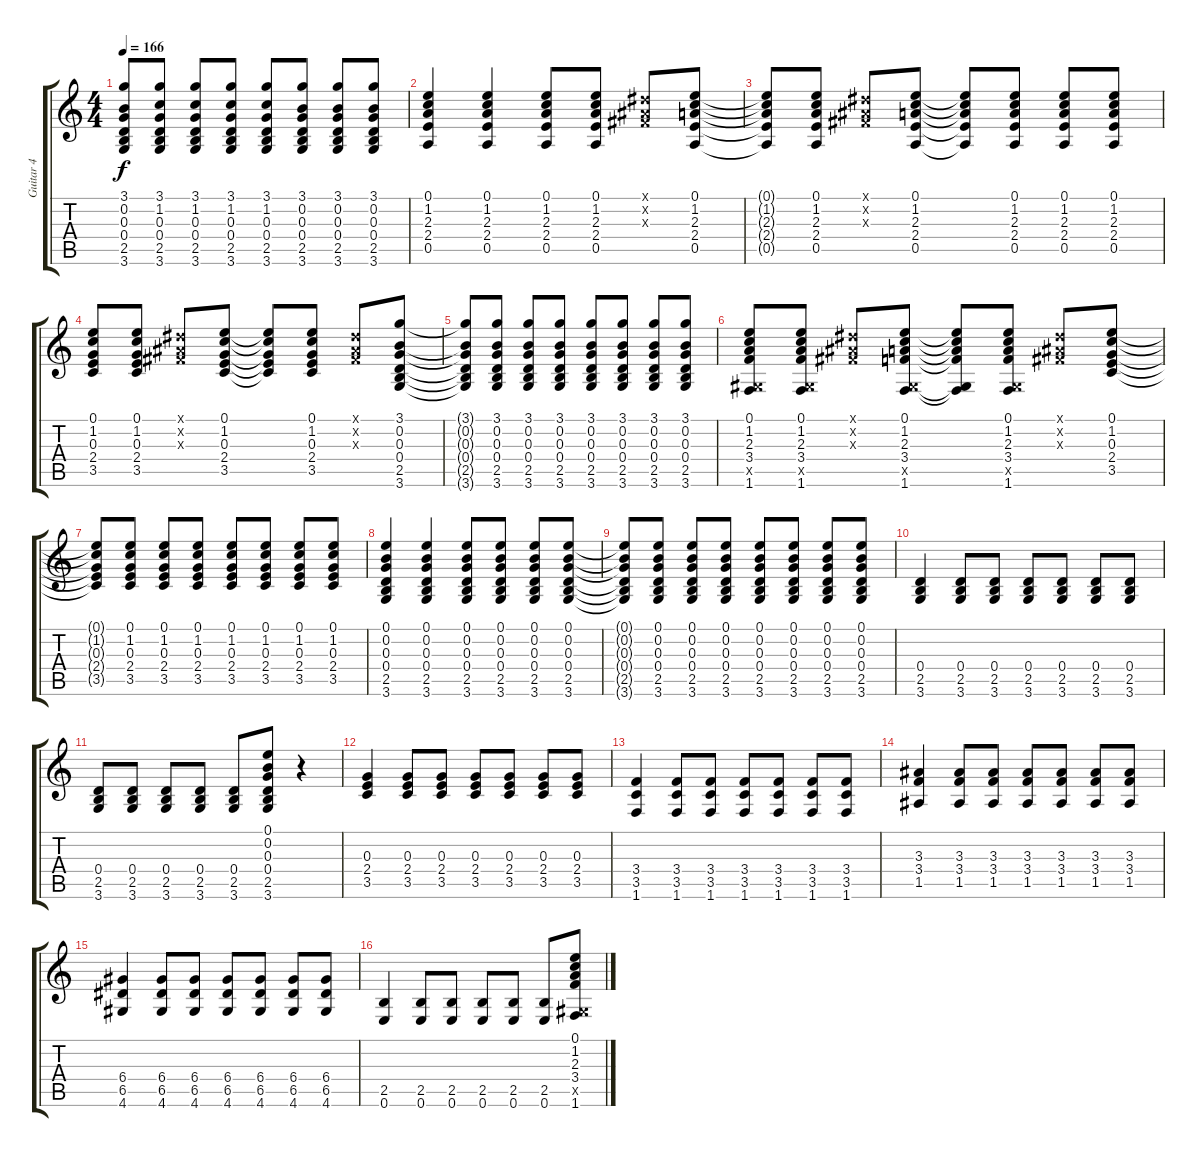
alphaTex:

\track ("Guitar 4" "Guitar 4") {instrument acousticguitarnylon}
\staff {score tabs}
\tuning (E4 B3 G3 D3 A2 E2) {hide}
\ts (4 4)
\tempo 166
\clef g2
\ks c
(3.1 0.2 0.3 0.4 2.5 3.6).8{dy f} (3.1 1.2 0.3 0.4 2.5 3.6).8 (3.1 1.2 0.3 0.4 2.5 3.6).8 (3.1 1.2 0.3 0.4 2.5 3.6).8 (3.1 1.2 0.3 0.4 2.5 3.6).8 (3.1 0.2 0.3 0.4 2.5 3.6).8 (3.1 0.2 0.3 0.4 2.5 3.6).8 (3.1 0.2 0.3 0.4 2.5 3.6).8 |
(0.1 1.2 2.3 2.4 0.5).4 (0.1 1.2 2.3 2.4 0.5).4 (0.1 1.2 2.3 2.4 0.5).8 (0.1 1.2 2.3 2.4 0.5).8 (-1.1{x} -1.2{x} -1.3{x}).8 (0.1 1.2 2.3 2.4 0.5).8 |
(0.1{t} 1.2{t} 2.3{t} 2.4{t} 0.5{t}).8 (0.1 1.2 2.3 2.4 0.5).8 (-1.1{x} -1.2{x} -1.3{x}).8 (0.1 1.2 2.3 2.4 0.5).8 (0.1{t} 1.2{t} 2.3{t} 2.4{t} 0.5{t}).8 (0.1 1.2 2.3 2.4 0.5).8 (0.1 1.2 2.3 2.4 0.5).8 (0.1 1.2 2.3 2.4 0.5).8 |
(0.1 1.2 0.3 2.4 3.5).8 (0.1 1.2 0.3 2.4 3.5).8 (-1.1{x} -1.2{x} -1.3{x}).8 (0.1 1.2 0.3 2.4 3.5).8 (0.1{t} 1.2{t} 0.3{t} 2.4{t} 3.5{t}).8 (0.1 1.2 0.3 2.4 3.5).8 (-1.1{x} -1.2{x} -1.3{x}).8 (3.1 0.2 0.3 0.4 2.5 3.6).8 |
(3.1{t} 0.2{t} 0.3{t} 0.4{t} 2.5{t} 3.6{t}).8 (3.1 0.2 0.3 0.4 2.5 3.6).8 (3.1 0.2 0.3 0.4 2.5 3.6).8 (3.1 0.2 0.3 0.4 2.5 3.6).8 (3.1 0.2 0.3 0.4 2.5 3.6).8 (3.1 0.2 0.3 0.4 2.5 3.6).8 (3.1 0.2 0.3 0.4 2.5 3.6).8 (3.1 0.2 0.3 0.4 2.5 3.6).8 |
(0.1 1.2 2.3 3.4 -1.5{x} 1.6).8 (0.1 1.2 2.3 3.4 -1.5{x} 1.6).8 (-1.1{x} -1.2{x} -1.3{x}).8 (0.1 1.2 2.3 3.4 -1.5{x} 1.6).8 (0.1{t} 1.2{t} 2.3{t} 3.4{t} -1.5{t} 1.6{t}).8 (0.1 1.2 2.3 3.4 -1.5{x} 1.6).8 (-1.1{x} -1.2{x} -1.3{x}).8 (0.1 1.2 0.3 2.4 3.5).8 |
(0.1{t} 1.2{t} 0.3{t} 2.4{t} 3.5{t}).8 (0.1 1.2 0.3 2.4 3.5).8 (0.1 1.2 0.3 2.4 3.5).8 (0.1 1.2 0.3 2.4 3.5).8 (0.1 1.2 0.3 2.4 3.5).8 (0.1 1.2 0.3 2.4 3.5).8 (0.1 1.2 0.3 2.4 3.5).8 (0.1 1.2 0.3 2.4 3.5).8 |
(0.1 0.2 0.3 0.4 2.5 3.6).4 (0.1 0.2 0.3 0.4 2.5 3.6).4 (0.1 0.2 0.3 0.4 2.5 3.6).8 (0.1 0.2 0.3 0.4 2.5 3.6).8 (0.1 0.2 0.3 0.4 2.5 3.6).8 (0.1 0.2 0.3 0.4 2.5 3.6).8 |
(0.1{t} 0.2{t} 0.3{t} 0.4{t} 2.5{t} 3.6{t}).8 (0.1 0.2 0.3 0.4 2.5 3.6).8 (0.1 0.2 0.3 0.4 2.5 3.6).8 (0.1 0.2 0.3 0.4 2.5 3.6).8 (0.1 0.2 0.3 0.4 2.5 3.6).8 (0.1 0.2 0.3 0.4 2.5 3.6).8 (0.1 0.2 0.3 0.4 2.5 3.6).8 (0.1 0.2 0.3 0.4 2.5 3.6).8 |
(0.4 2.5 3.6).4 (0.4 2.5 3.6).8 (0.4 2.5 3.6).8 (0.4 2.5 3.6).8 (0.4 2.5 3.6).8 (0.4 2.5 3.6).8 (0.4 2.5 3.6).8 |
(0.4 2.5 3.6).8 (0.4 2.5 3.6).8 (0.4 2.5 3.6).8 (0.4 2.5 3.6).8 (0.4 2.5 3.6).8 (0.1 0.2 0.3 0.4 2.5 3.6).8 r.4 |
(0.3 2.4 3.5).4 (0.3 2.4 3.5).8 (0.3 2.4 3.5).8 (0.3 2.4 3.5).8 (0.3 2.4 3.5).8 (0.3 2.4 3.5).8 (0.3 2.4 3.5).8 |
(3.4 3.5 1.6).4 (3.4 3.5 1.6).8 (3.4 3.5 1.6).8 (3.4 3.5 1.6).8 (3.4 3.5 1.6).8 (3.4 3.5 1.6).8 (3.4 3.5 1.6).8 |
(3.3 3.4 1.5).4 (3.3 3.4 1.5).8 (3.3 3.4 1.5).8 (3.3 3.4 1.5).8 (3.3 3.4 1.5).8 (3.3 3.4 1.5).8 (3.3 3.4 1.5).8 |
(6.4 6.5 4.6).4 (6.4 6.5 4.6).8 (6.4 6.5 4.6).8 (6.4 6.5 4.6).8 (6.4 6.5 4.6).8 (6.4 6.5 4.6).8 (6.4 6.5 4.6).8 |
(2.5 0.6).4 (2.5 0.6).8 (2.5 0.6).8 (2.5 0.6).8 (2.5 0.6).8 (2.5 0.6).8 (0.1 1.2 2.3 3.4 -1.5{x} 1.6).8
